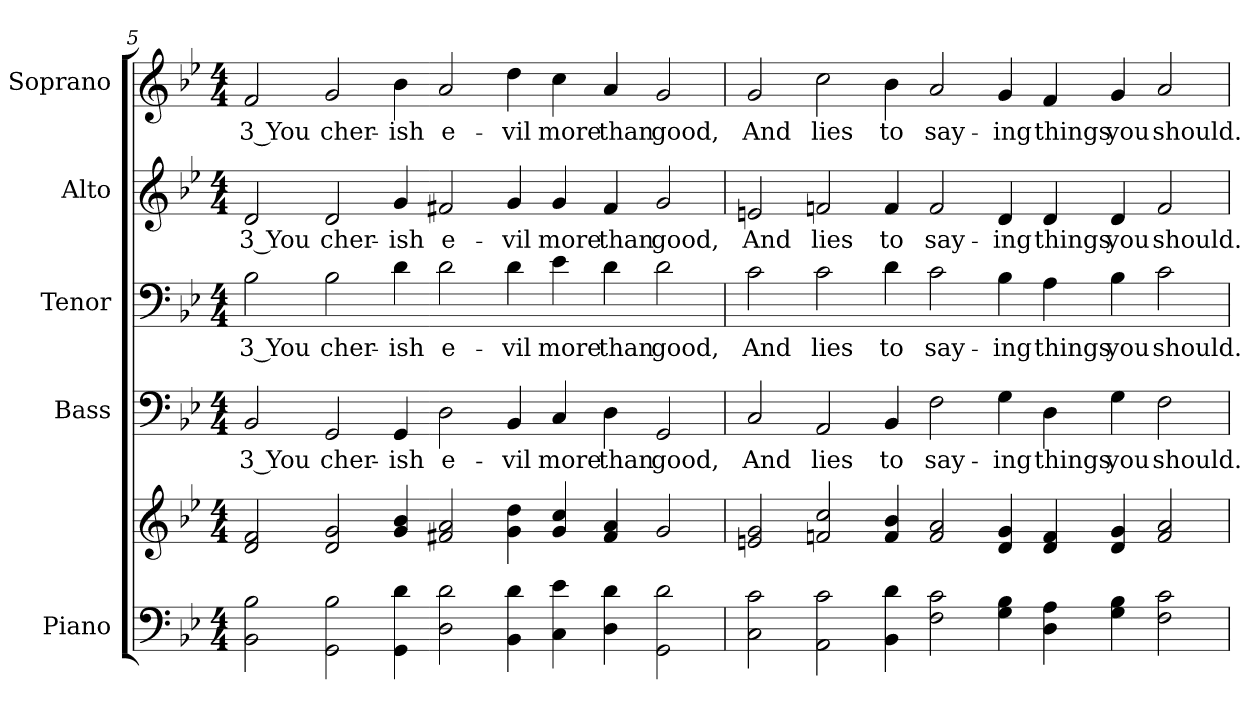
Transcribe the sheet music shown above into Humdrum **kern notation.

**kern	**kern	**kern	**text	**kern	**text	**kern	**text	**kern	**text
*part5	*part5	*part4	*part4	*part3	*part3	*part2	*part2	*part1	*part1
*staff6	*staff5	*staff4	*staff4	*staff3	*staff3	*staff2	*staff2	*staff1	*staff1
*I"Piano	*	*I"Bass	*	*I"Tenor	*	*I"Alto	*	*I"Soprano	*
*I'Pno.	*	*I'B.	*	*I'T.	*	*I'A.	*	*I'S.	*
!!LO:PB:g=z
*clefF4	*clefG2	*clefF4	*	*clefF4	*	*clefG2	*	*clefG2	*
*k[b-e-]	*k[b-e-]	*k[b-e-]	*	*k[b-e-]	*	*k[b-e-]	*	*k[b-e-]	*
*B-:	*B-:	*B-:	*	*B-:	*	*B-:	*	*B-:	*
*M4/4	*M4/4	*M4/4	*	*M4/4	*	*M4/4	*	*M4/4	*
=5	=5	=5	=5	=5	=5	=5	=5	=5	=5
*	*^	*	*	*	*	*	*	*	*
!	!	!	!	!LO:LY:b:color=#000000	!	!	!	!	!	!
!	!	!	!	!	!	!LO:LY:b:color=#000000	!	!	!	!
!	!	!	!	!	!	!	!	!LO:LY:b:color=#000000	!	!
!	!	!	!	!	!	!	!	!	!	!LO:LY:b:color=#000000
2BB-i\ 2B-i	2di/ 2fi	1ryy	2BB-i/	3 You	2B-i\	3 You	2di/	3 You	2fi/	3 You
!	!	!	!	!LO:LY:b:color=#000000	!	!	!	!	!	!
!	!	!	!	!	!	!LO:LY:b:color=#000000	!	!	!	!
!	!	!	!	!	!	!	!	!LO:LY:b:color=#000000	!	!
!	!	!	!	!	!	!	!	!	!	!LO:LY:b:color=#000000
2GGi\ 2B-i	2di/ 2gi	.	2GGi/	cher-	2B-i\	cher-	2di/	cher-	2gi/	cher-
!	!	!	!	!LO:LY:b:color=#000000	!	!	!	!	!	!
!	!	!	!	!	!	!LO:LY:b:color=#000000	!	!	!	!
!	!	!	!	!	!	!	!	!LO:LY:b:color=#000000	!	!
!	!	!	!	!	!	!	!	!	!	!LO:LY:b:color=#000000
4GGi\ 4di	4gi/ 4b-i	1ryy	4GGi/	-ish	4di\	-ish	4gi/	-ish	4b-i\	-ish
!	!	!	!	!LO:LY:b:color=#000000	!	!	!	!	!	!
!	!	!	!	!	!	!LO:LY:b:color=#000000	!	!	!	!
!	!	!	!	!	!	!	!	!LO:LY:b:color=#000000	!	!
!	!	!	!	!	!	!	!	!	!	!LO:LY:b:color=#000000
2Di\ 2di	2f#Xi/ 2ai	.	2Di\	e-	2di\	e-	2f#Xi/	e-	2ai/	e-
!	!	!	!	!LO:LY:b:color=#000000	!	!	!	!	!	!
!	!	!	!	!	!	!LO:LY:b:color=#000000	!	!	!	!
!	!	!	!	!	!	!	!	!LO:LY:b:color=#000000	!	!
!	!	!	!	!	!	!	!	!	!	!LO:LY:b:color=#000000
4BB-i\ 4di	4gi\ 4ddi	.	4BB-i/	-vil	4di\	-vil	4gi/	-vil	4ddi\	-vil
!	!	!	!	!LO:LY:b:color=#000000	!	!	!	!	!	!
!	!	!	!	!	!	!LO:LY:b:color=#000000	!	!	!	!
!	!	!	!	!	!	!	!	!LO:LY:b:color=#000000	!	!
!	!	!	!	!	!	!	!	!	!	!LO:LY:b:color=#000000
4Ci\ 4e-i	4gi/ 4cci	1ryy	4Ci/	more	4e-i\	more	4gi/	more	4cci\	more
!	!	!	!	!LO:LY:b:color=#000000	!	!	!	!	!	!
!	!	!	!	!	!	!LO:LY:b:color=#000000	!	!	!	!
!	!	!	!	!	!	!	!	!LO:LY:b:color=#000000	!	!
!	!	!	!	!	!	!	!	!	!	!LO:LY:b:color=#000000
4Di\ 4di	4f#i/ 4ai	.	4Di\	than	4di\	than	4f#i/	than	4ai/	than
!	!	!	!	!LO:LY:b:color=#000000	!	!	!	!	!	!
!	!	!	!	!	!	!LO:LY:b:color=#000000	!	!	!	!
!	!	!	!	!	!	!	!	!LO:LY:b:color=#000000	!	!
!	!	!	!	!	!	!	!	!	!	!LO:LY:b:color=#000000
2GGi\ 2di	2gi/	.	2GGi/	good,	2di\	good,	2gi/	good,	2gi/	good,
=6	=6	=6	=6	=6	=6	=6	=6	=6	=6	=6
!	!	!	!	!LO:LY:b:color=#000000	!	!	!	!	!	!
!	!	!	!	!	!	!LO:LY:b:color=#000000	!	!	!	!
!	!	!	!	!	!	!	!	!LO:LY:b:color=#000000	!	!
!	!	!	!	!	!	!	!	!	!	!LO:LY:b:color=#000000
2Ci\ 2ci	2eni/ 2gi	1ryy	2Ci/	And	2ci\	And	2eni/	And	2gi/	And
!	!	!	!	!LO:LY:b:color=#000000	!	!	!	!	!	!
!	!	!	!	!	!	!LO:LY:b:color=#000000	!	!	!	!
!	!	!	!	!	!	!	!	!LO:LY:b:color=#000000	!	!
!	!	!	!	!	!	!	!	!	!	!LO:LY:b:color=#000000
2AAi\ 2ci	2fni/ 2cci	.	2AAi/	lies	2ci\	lies	2fni/	lies	2cci\	lies
!	!	!	!	!LO:LY:b:color=#000000	!	!	!	!	!	!
!	!	!	!	!	!	!LO:LY:b:color=#000000	!	!	!	!
!	!	!	!	!	!	!	!	!LO:LY:b:color=#000000	!	!
!	!	!	!	!	!	!	!	!	!	!LO:LY:b:color=#000000
4BB-i\ 4di	4fi/ 4b-i	1ryy	4BB-i/	to	4di\	to	4fi/	to	4b-i\	to
!	!	!	!	!LO:LY:b:color=#000000	!	!	!	!	!	!
!	!	!	!	!	!	!LO:LY:b:color=#000000	!	!	!	!
!	!	!	!	!	!	!	!	!LO:LY:b:color=#000000	!	!
!	!	!	!	!	!	!	!	!	!	!LO:LY:b:color=#000000
2Fi\ 2ci	2fi/ 2ai	.	2Fi\	say-	2ci\	say-	2fi/	say-	2ai/	say-
!	!	!	!	!LO:LY:b:color=#000000	!	!	!	!	!	!
!	!	!	!	!	!	!LO:LY:b:color=#000000	!	!	!	!
!	!	!	!	!	!	!	!	!LO:LY:b:color=#000000	!	!
!	!	!	!	!	!	!	!	!	!	!LO:LY:b:color=#000000
4Gi\ 4B-i	4di/ 4gi	.	4Gi\	-ing	4B-i\	-ing	4di/	-ing	4gi/	-ing
!	!	!	!	!LO:LY:b:color=#000000	!	!	!	!	!	!
!	!	!	!	!	!	!LO:LY:b:color=#000000	!	!	!	!
!	!	!	!	!	!	!	!	!LO:LY:b:color=#000000	!	!
!	!	!	!	!	!	!	!	!	!	!LO:LY:b:color=#000000
4Di\ 4Ai	4di/ 4fi	1ryy	4Di\	things	4Ai\	things	4di/	things	4fi/	things
!	!	!	!	!LO:LY:b:color=#000000	!	!	!	!	!	!
!	!	!	!	!	!	!LO:LY:b:color=#000000	!	!	!	!
!	!	!	!	!	!	!	!	!LO:LY:b:color=#000000	!	!
!	!	!	!	!	!	!	!	!	!	!LO:LY:b:color=#000000
4Gi\ 4B-i	4di/ 4gi	.	4Gi\	you	4B-i\	you	4di/	you	4gi/	you
!	!	!	!	!LO:LY:b:color=#000000	!	!	!	!	!	!
!	!	!	!	!	!	!LO:LY:b:color=#000000	!	!	!	!
!	!	!	!	!	!	!	!	!LO:LY:b:color=#000000	!	!
!	!	!	!	!	!	!	!	!	!	!LO:LY:b:color=#000000
2Fi\ 2ci	2fi/ 2ai	.	2Fi\	should.	2ci\	should.	2fi/	should.	2ai/	should.
*	*v	*v	*	*	*	*	*	*	*	*
=	=	=	=	=	=	=	=	=	=
*-	*-	*-	*-	*-	*-	*-	*-	*-	*-
